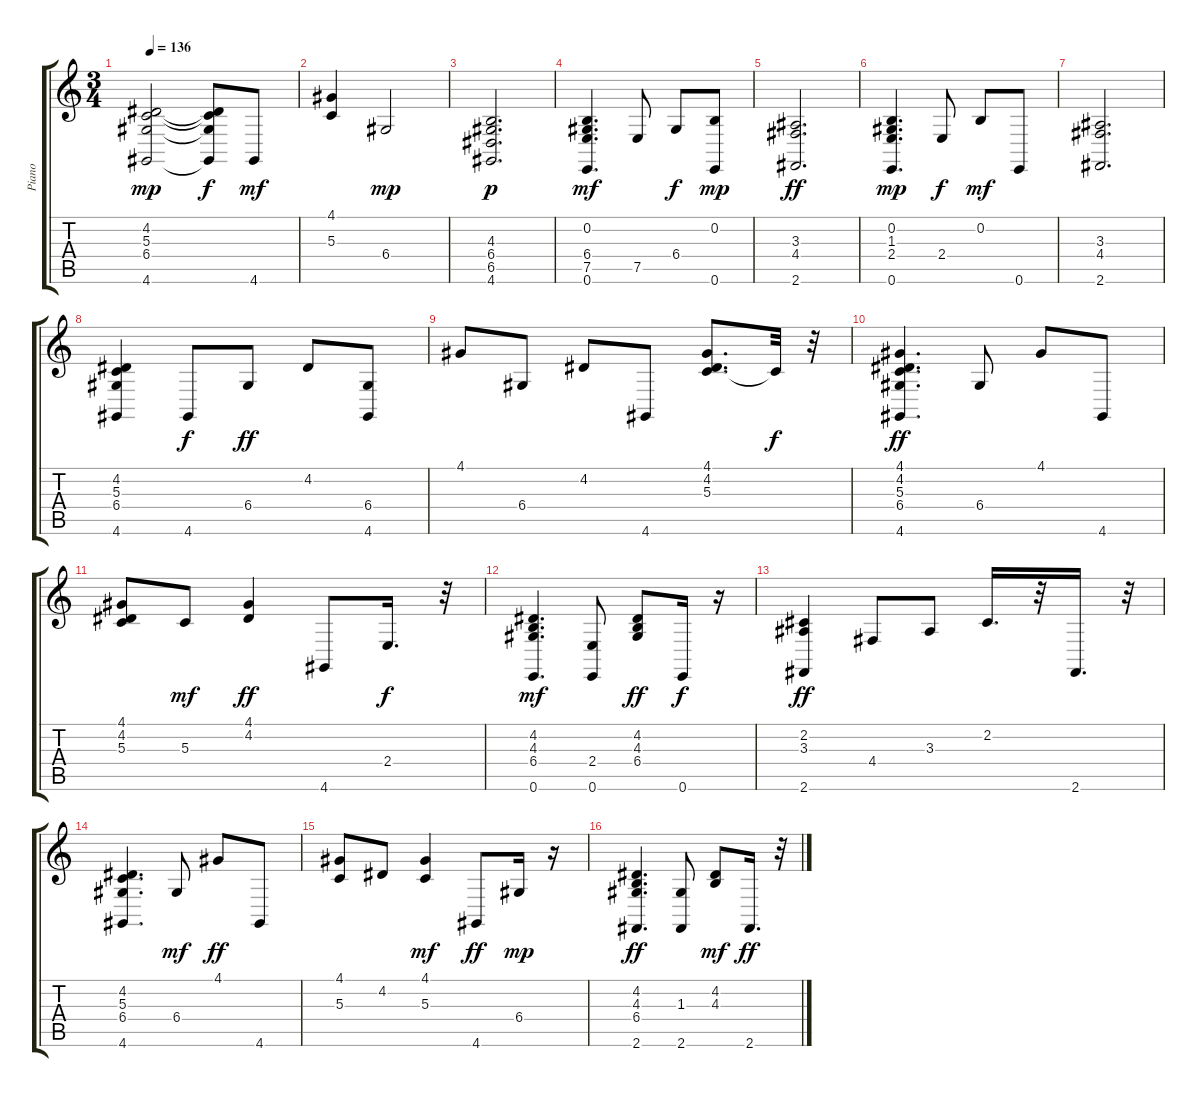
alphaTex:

\track ("Piano   " "Piano   ") {instrument brightacousticpiano}
\staff {score tabs}
\tuning (E4 B3 G3 D3 A2 E2) {hide}
\ts (3 4)
\tempo 136
\clef g2
\ks c
(4.2 5.3 6.4 4.6).2{dy mp} (4.2{t} 5.3{t} 6.4{t} 4.6{t}).8{dy f} 4.6.8{dy mf} |
(4.1 5.3).4 6.4.2{dy mp} |
(4.3 6.4 6.5 4.6).2{d dy p} |
(0.2 6.4 7.5 0.6).4{d dy mf} 7.5.8 6.4.8{dy f} (0.2 0.6).8{dy mp} |
(3.3 4.4 2.6).2{d dy ff} |
(0.2 1.3 2.4 0.6).4{d dy mp} 2.4.8{dy f} 0.2.8{dy mf} 0.6.8 |
(3.3 4.4 2.6).2{d} |
(4.2 5.3 6.4 4.6).4 4.6.8{dy f} 6.4.8{dy ff} 4.2.8 (6.4 4.6).8 |
4.1.8 6.4.8 4.2.8 4.6.8 (4.1 4.2 5.3).8{d} 5.3{t}.32{dy f} r.32 |
(4.1 4.2 5.3 6.4 4.6).4{d dy ff} 6.4.8 4.1.8 4.6.8 |
(4.1 4.2 5.3).8 5.3.8{dy mf} (4.1 4.2).4{dy ff} 4.6.8 2.4.16{d dy f} r.32 |
(4.2 4.3 6.4 0.6).4{d dy mf} (2.4 0.6).8 (4.2 4.3 6.4).8{dy ff} 0.6.16{dy f} r.16 |
(2.2 3.3 2.6).4{dy ff} 4.4.8 3.3.8 2.2.16{d} r.32 2.6.16{d} r.32 |
(4.2 5.3 6.4 4.6).4{d} 6.4.8{dy mf} 4.1.8{dy ff} 4.6.8 |
(4.1 5.3).8 4.2.8 (4.1 5.3).4{dy mf} 4.6.8{dy ff} 6.4.16{dy mp} r.16 |
(4.2 4.3 6.4 2.6).4{d dy ff} (1.3 2.6).8 (4.2 4.3).8{dy mf} 2.6.16{d dy ff} r.32
